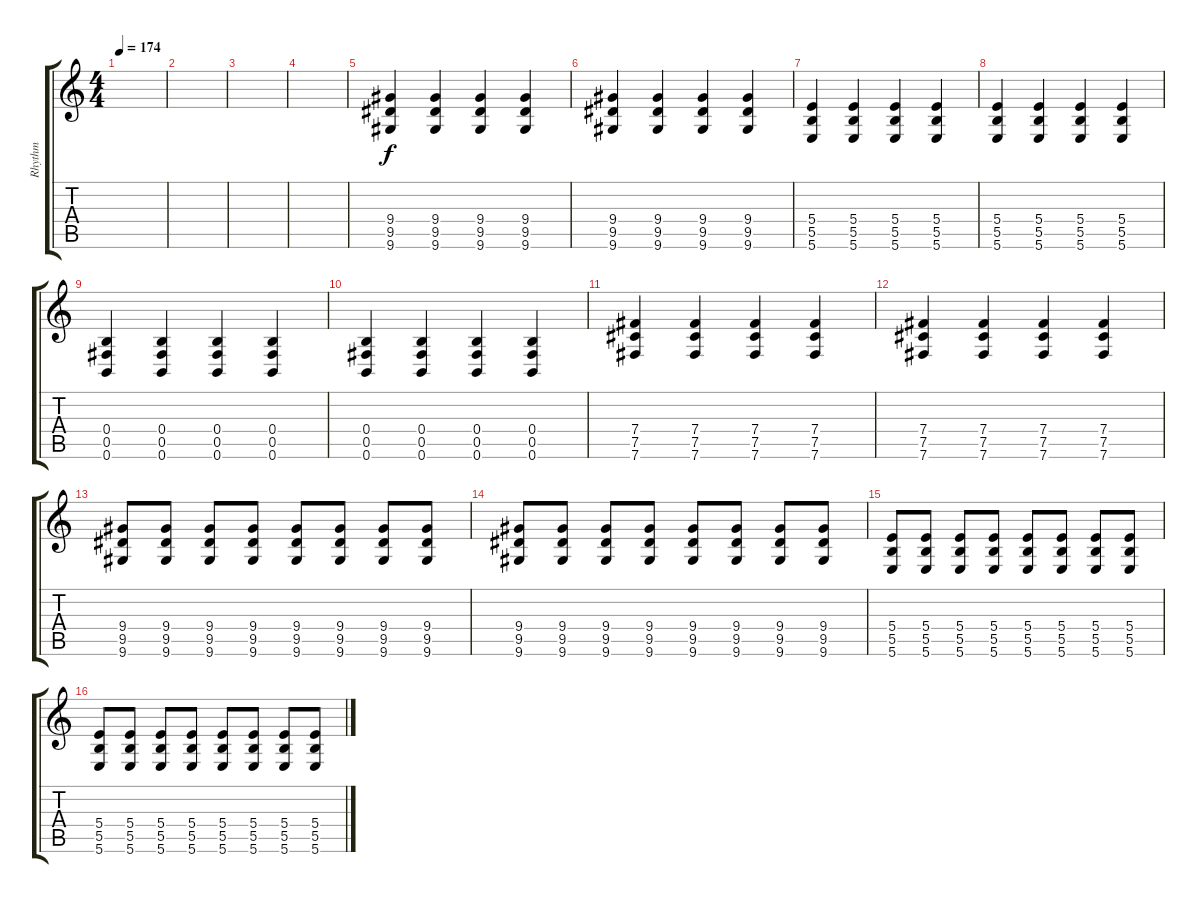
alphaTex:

\track ("Rhythm" "Rhythm") {instrument distortionguitar}
\staff {score tabs}
\tuning (Db4 Ab3 E3 B2 Gb2 B1) {hide}
\ts (4 4)
\tempo 174
\clef g2
\ks c
|
|
|
|
(9.4 9.5 9.6).4 (9.4 9.5 9.6).4 (9.4 9.5 9.6).4 (9.4 9.5 9.6).4 |
(9.4 9.5 9.6).4 (9.4 9.5 9.6).4 (9.4 9.5 9.6).4 (9.4 9.5 9.6).4 |
(5.4 5.5 5.6).4 (5.4 5.5 5.6).4 (5.4 5.5 5.6).4 (5.4 5.5 5.6).4 |
(5.4 5.5 5.6).4 (5.4 5.5 5.6).4 (5.4 5.5 5.6).4 (5.4 5.5 5.6).4 |
(0.4 0.5 0.6).4 (0.4 0.5 0.6).4 (0.4 0.5 0.6).4 (0.4 0.5 0.6).4 |
(0.4 0.5 0.6).4 (0.4 0.5 0.6).4 (0.4 0.5 0.6).4 (0.4 0.5 0.6).4 |
(7.4 7.5 7.6).4 (7.4 7.5 7.6).4 (7.4 7.5 7.6).4 (7.4 7.5 7.6).4 |
(7.4 7.5 7.6).4 (7.4 7.5 7.6).4 (7.4 7.5 7.6).4 (7.4 7.5 7.6).4 |
(9.4 9.5 9.6).8 (9.4 9.5 9.6).8 (9.4 9.5 9.6).8 (9.4 9.5 9.6).8 (9.4 9.5 9.6).8 (9.4 9.5 9.6).8 (9.4 9.5 9.6).8 (9.4 9.5 9.6).8 |
(9.4 9.5 9.6).8 (9.4 9.5 9.6).8 (9.4 9.5 9.6).8 (9.4 9.5 9.6).8 (9.4 9.5 9.6).8 (9.4 9.5 9.6).8 (9.4 9.5 9.6).8 (9.4 9.5 9.6).8 |
(5.4 5.5 5.6).8 (5.4 5.5 5.6).8 (5.4 5.5 5.6).8 (5.4 5.5 5.6).8 (5.4 5.5 5.6).8 (5.4 5.5 5.6).8 (5.4 5.5 5.6).8 (5.4 5.5 5.6).8 |
(5.4 5.5 5.6).8 (5.4 5.5 5.6).8 (5.4 5.5 5.6).8 (5.4 5.5 5.6).8 (5.4 5.5 5.6).8 (5.4 5.5 5.6).8 (5.4 5.5 5.6).8 (5.4 5.5 5.6).8
